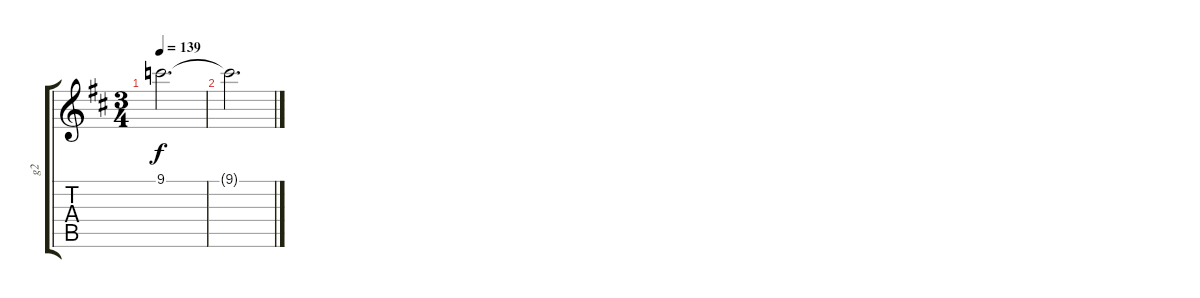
\track ("g2" "g2") {instrument distortionguitar}
\staff {score tabs}
\tuning (Eb4 Bb3 Gb3 Db3 Ab2 Eb2) {hide}
\ts (3 4)
\tempo 139
\clef g2
\ks d
9.1{t}.2{d dy f} |
9.1{t}.2{d}
